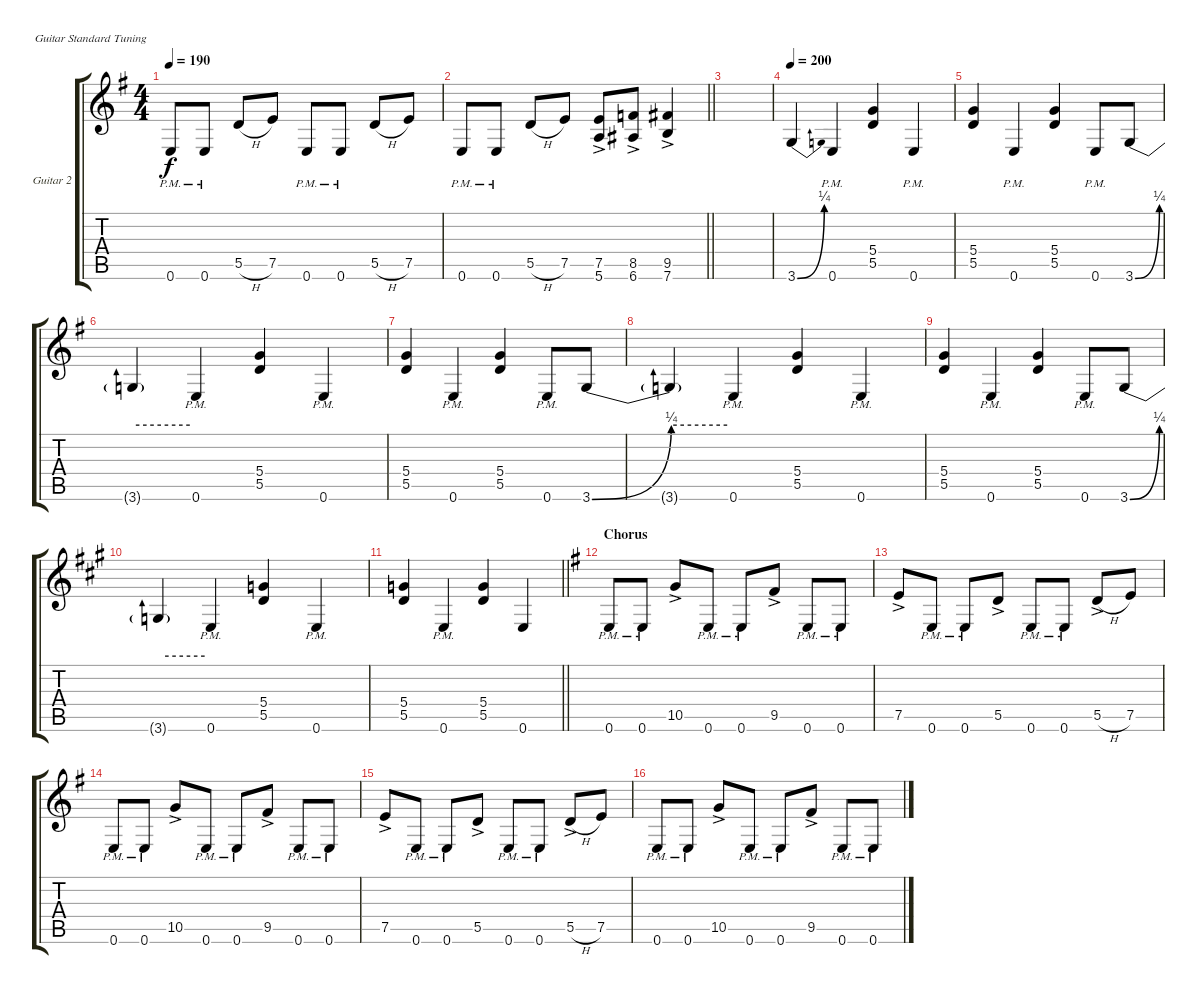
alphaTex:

\bracketExtendMode groupsimilarinstruments
\firstSystemTrackNameOrientation horizontal
\otherSystemsTrackNameOrientation horizontal
\track ("Guitar 2" "Guitar 2") {instrument distortionguitar}
\staff {score tabs}
\tuning (E4 B3 G3 D3 A2 E2)
\ts (4 4)
\tempo 190
\clef g2
\ks g
0.6{pm}.8{dy f} 0.6{pm}.8 5.5{h}.8 7.5.8 0.6{pm}.8 0.6{pm}.8 5.5{h}.8 7.5.8 |
\barLineRight lightlight
0.6{pm}.8 0.6{pm}.8 5.5{h}.8 7.5.8 (7.5{ac} 5.6{ac}).8 (8.5{ac} 6.6{ac}).8 (9.5{ac} 7.6{ac}).4 |
|
\tempo 200
3.6{be (bend 0 0 60 1)}.4 0.6{pm}.4 (5.4 5.5).4 0.6{pm}.4 |
(5.4 5.5).4 0.6{pm}.4 (5.4 5.5).4 0.6{pm}.8 3.6{be (bend 0 0 60 1)}.8 |
3.6{be (hold 0 1 60 1) t}.4 0.6{pm}.4 (5.4 5.5).4 0.6{pm}.4 |
(5.4 5.5).4 0.6{pm}.4 (5.4 5.5).4 0.6{pm}.8 3.6{be (bend 0 0 60 1)}.8 |
3.6{be (hold 0 1 60 1) t}.4 0.6{pm}.4 (5.4 5.5).4 0.6{pm}.4 |
(5.4 5.5).4 0.6{pm}.4 (5.4 5.5).4 0.6{pm}.8 3.6{be (bend 0 0 60 1)}.8 |
\ks a
3.6{be (hold 0 1 60 1) t}.4 0.6{pm}.4 (5.4 5.5).4 0.6{pm}.4 |
\barLineRight lightlight
(5.4 5.5).4 0.6{pm}.4 (5.4 5.5).4 0.6.4 |
\section ("" "Chorus")
\ks g
0.6{pm}.8 0.6{pm}.8 10.5{ac}.8 0.6{pm}.8 0.6{pm}.8 9.5{ac}.8 0.6{pm}.8 0.6{pm}.8 |
7.5{ac}.8 0.6{pm}.8 0.6{pm}.8 5.5{ac}.8 0.6{pm}.8 0.6{pm}.8 5.5{h ac}.8 7.5.8 |
0.6{pm}.8 0.6{pm}.8 10.5{ac}.8 0.6{pm}.8 0.6{pm}.8 9.5{ac}.8 0.6{pm}.8 0.6{pm}.8 |
7.5{ac}.8 0.6{pm}.8 0.6{pm}.8 5.5{ac}.8 0.6{pm}.8 0.6{pm}.8 5.5{h ac}.8 7.5.8 |
0.6{pm}.8 0.6{pm}.8 10.5{ac}.8 0.6{pm}.8 0.6{pm}.8 9.5{ac}.8 0.6{pm}.8 0.6{pm}.8
